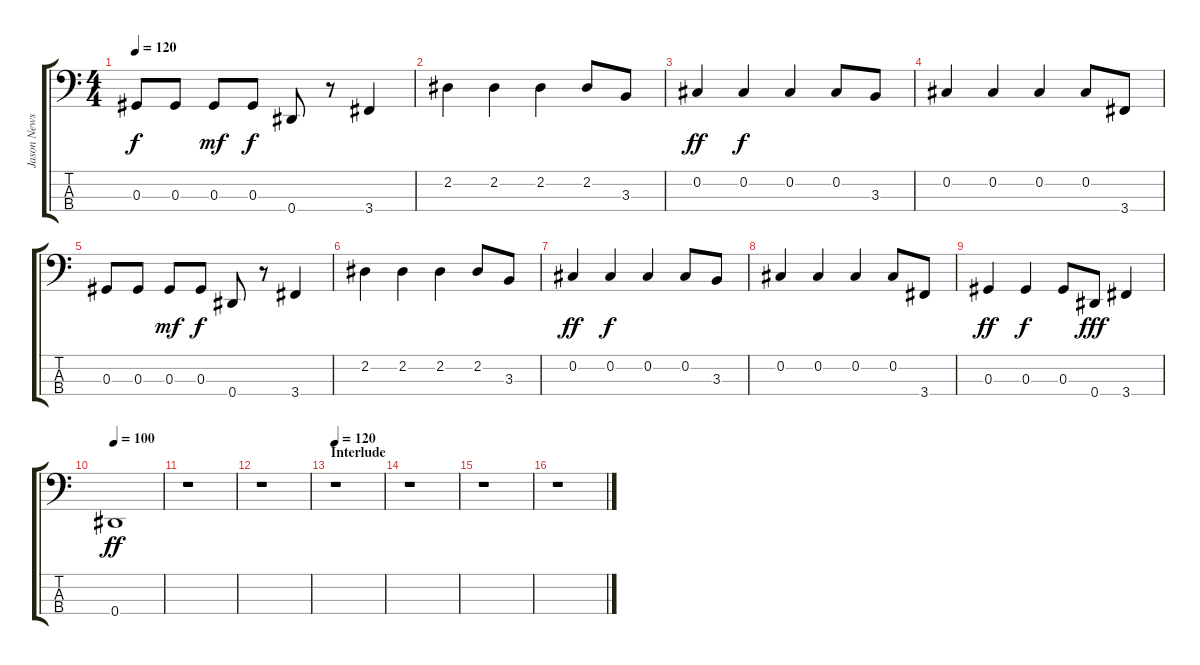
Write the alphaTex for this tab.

\track ("Jason Newstead" "Jason News") {instrument electricbasspick}
\staff {score tabs}
\tuning (Gb2 Db2 Ab1 Eb1) {hide}
\ts (4 4)
\tempo 120
\clef f4
\ks c
0.3.8{dy f} 0.3.8 0.3.8{dy mf} 0.3.8{dy f} 0.4.8 r.8 3.4.4 |
2.2.4 2.2.4 2.2.4 2.2.8 3.3.8 |
0.2.4{dy ff} 0.2.4{dy f} 0.2.4 0.2.8 3.3.8 |
0.2.4 0.2.4 0.2.4 0.2.8 3.4.8 |
0.3.8 0.3.8 0.3.8{dy mf} 0.3.8{dy f} 0.4.8 r.8 3.4.4 |
2.2.4 2.2.4 2.2.4 2.2.8 3.3.8 |
0.2.4{dy ff} 0.2.4{dy f} 0.2.4 0.2.8 3.3.8 |
0.2.4 0.2.4 0.2.4 0.2.8 3.4.8 |
0.3.4{dy ff} 0.3.4{dy f} 0.3.8 0.4.8{dy fff} 3.4.4 |
\tempo 100
0.4.1{dy ff} |
r.1 |
r.1 |
\section ("" "Interlude")
\tempo 120
r.1 |
r.1 |
r.1 |
r.1
